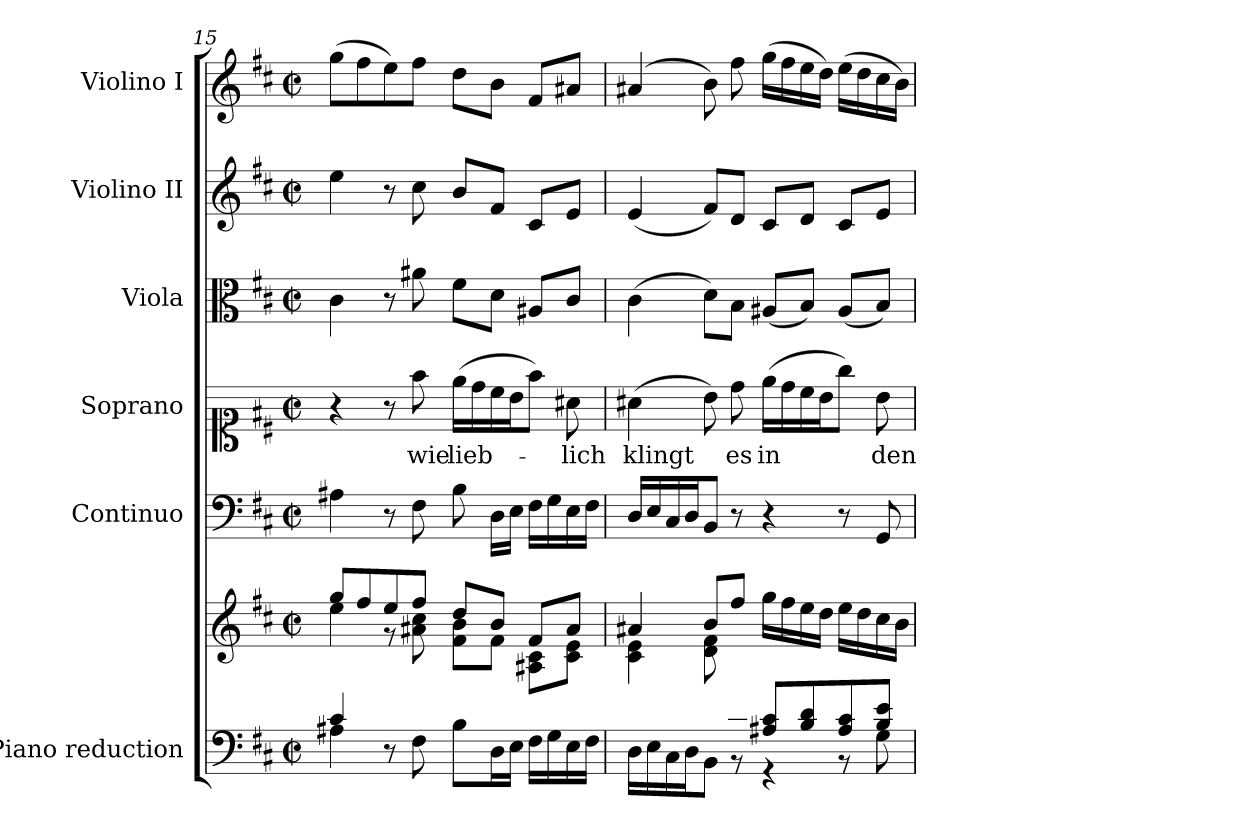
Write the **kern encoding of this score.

**kern	**kern	**kern	**kern	**text	**kern	**kern	**kern
*part6	*part6	*part5	*part4	*part4	*part3	*part2	*part1
*staff7	*staff6	*staff5	*staff4	*staff4	*staff3	*staff2	*staff1
*I"Piano reduction	*	*I"Continuo	*I"Soprano	*	*I"Viola	*I"Violino II	*I"Violino I
*I'Pno	*	*	*	*	*I'Vla	*I'Vln	*I'Vln
*clefF4	*clefG2	*clefF4	*clefC1	*	*clefC3	*clefG2	*clefG2
*k[f#c#]	*k[f#c#]	*k[f#c#]	*k[f#c#]	*	*k[f#c#]	*k[f#c#]	*k[f#c#]
*M2/2	*M2/2	*M2/2	*M2/2	*	*M2/2	*M2/2	*M2/2
*met(c|)	*met(c|)	*met(c|)	*met(c|)	*	*met(c|)	*met(c|)	*met(c|)
=15	=15	=15	=15	=15	=15	=15	=15
*^	*^	*	*	*	*	*	*
4c#/	4A#X\	8gg/L	4ee\	4A#X\	4r	.	4c#\	4ee\	(>8gg\L
.	.	8ff#/	.	.	.	.	.	.	8ff#\
8r	4ryy	8ee/	8r	8r	8r	.	8r	8r	8ee\)
!	!	!	!	!	!	!LO:LY:b	!	!	!
8F#\	.	8ff#/J	8a#X\ 8cc#\	8F#\	8ff#\	wie	8a#X\	8cc#\	8ff#\J
!	!	!	!	!	!	!LO:LY:b	!	!	!
8B\L	2ryy	8dd/L	8f#\ 8b\L	8B\	(>16ee\LL	lieb-	8f#\L	8b/L	8dd\L
.	.	.	.	.	16dd\	.	.	.	.
16D\L	.	8b/J	8f#\J	16D\LL	16cc#\	.	8d\J	8f#/J	8b\J
16E\JJ	.	.	.	16E\JJ	16b\J	.	.	.	.
16F#\LL	.	8f#/L	8A#X\ 8c#\L	16F#\LL	8ff#\J)	.	8A#X/L	8c#/L	8f#/L
16G\	.	.	.	16G\	.	.	.	.	.
!	!	!	!	!	!	!LO:LY:b	!	!	!
16E\	.	8a#/J	8c#\ 8e\J	16E\	8a#X\	-lich	8c#/J	8e/J	8a#X/J
16F#\JJ	.	.	.	16F#\JJ	.	.	.	.	.
=16	=16	=16	=16	=16	=16	=16	=16	=16	=16
!	!	!	!	!	!	!LO:LY:b	!	!	!
4.ryy	16D\LL	4a#X/	4c#\ 4e\	16D/LL	(>4a#X\	klingt	(>4c#\	(<4e/	(>4a#X/
.	16E\	.	.	16E/	.	.	.	.	.
.	16C#\	.	.	16C#/	.	.	.	.	.
.	16D\J	.	.	16D/J	.	.	.	.	.
.	8BB\J	8b/L	8d\ 8f#\L	8BB/J	8b\)	.	8d\L)	8f#/L)	8b\)
!	!	!	!	!	!	!LO:LY:b	!	!	!
8B/ 8d/J	8r	8ff#/J	2ryy	8r	8dd\	es	8B\J	8d/J	8ff#\
!	!	!	!	!	!	!LO:LY:b	!	!	!
8A#X/ 8c#/L	4r	16gg\LL	.	4r	(>16ee\LL	in	(<8A#X/L	8c#/L	(>16gg\LL
.	.	16ff#\	.	.	16dd\	.	.	.	16ff#\
8B/ 8d/	.	16ee\	.	.	16cc#\	.	8B/J)	8d/J	16ee\
.	.	16dd\JJ	.	.	16b\J	.	.	.	16dd\JJ)
8A#/ 8c#/	8r	16ee\LL	.	8r	8gg\J)	.	(<8A#/L	8c#/L	(>16ee\LL
.	.	16dd\	.	.	.	.	.	.	16dd\
!	!	!	!	!	!	!LO:LY:b	!	!	!
8B/ 8e/J	8G\	16cc#\	8ryy	8GG/	8b\	den	8B/J)	8e/J	16cc#\
.	.	16b\JJ	.	.	.	.	.	.	16b\JJ)
*v	*v	*	*	*	*	*	*	*	*
*	*v	*v	*	*	*	*	*	*
=	=	=	=	=	=	=	=
*-	*-	*-	*-	*-	*-	*-	*-
